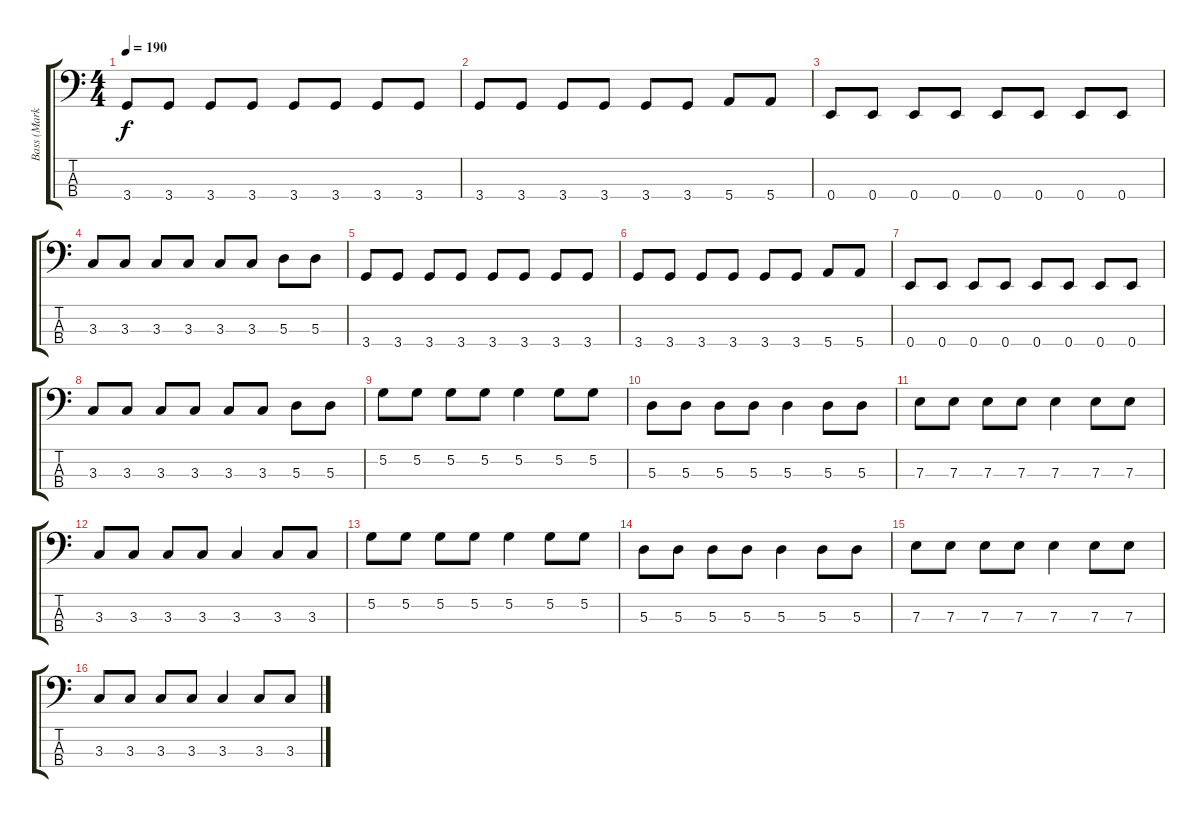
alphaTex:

\track ("Bass (Mark)" "Bass (Mark") {instrument electricbasspick}
\staff {score tabs}
\tuning (G2 D2 A1 E1) {hide}
\ts (4 4)
\tempo 190
\clef f4
\ks c
3.4.8{dy f} 3.4.8 3.4.8 3.4.8 3.4.8 3.4.8 3.4.8 3.4.8 |
3.4.8 3.4.8 3.4.8 3.4.8 3.4.8 3.4.8 5.4.8 5.4.8 |
0.4.8 0.4.8 0.4.8 0.4.8 0.4.8 0.4.8 0.4.8 0.4.8 |
3.3.8 3.3.8 3.3.8 3.3.8 3.3.8 3.3.8 5.3.8 5.3.8 |
3.4.8 3.4.8 3.4.8 3.4.8 3.4.8 3.4.8 3.4.8 3.4.8 |
3.4.8 3.4.8 3.4.8 3.4.8 3.4.8 3.4.8 5.4.8 5.4.8 |
0.4.8 0.4.8 0.4.8 0.4.8 0.4.8 0.4.8 0.4.8 0.4.8 |
3.3.8 3.3.8 3.3.8 3.3.8 3.3.8 3.3.8 5.3.8 5.3.8 |
5.2.8 5.2.8 5.2.8 5.2.8 5.2.4 5.2.8 5.2.8 |
5.3.8 5.3.8 5.3.8 5.3.8 5.3.4 5.3.8 5.3.8 |
7.3.8 7.3.8 7.3.8 7.3.8 7.3.4 7.3.8 7.3.8 |
3.3.8 3.3.8 3.3.8 3.3.8 3.3.4 3.3.8 3.3.8 |
5.2.8 5.2.8 5.2.8 5.2.8 5.2.4 5.2.8 5.2.8 |
5.3.8 5.3.8 5.3.8 5.3.8 5.3.4 5.3.8 5.3.8 |
7.3.8 7.3.8 7.3.8 7.3.8 7.3.4 7.3.8 7.3.8 |
3.3.8 3.3.8 3.3.8 3.3.8 3.3.4 3.3.8 3.3.8
